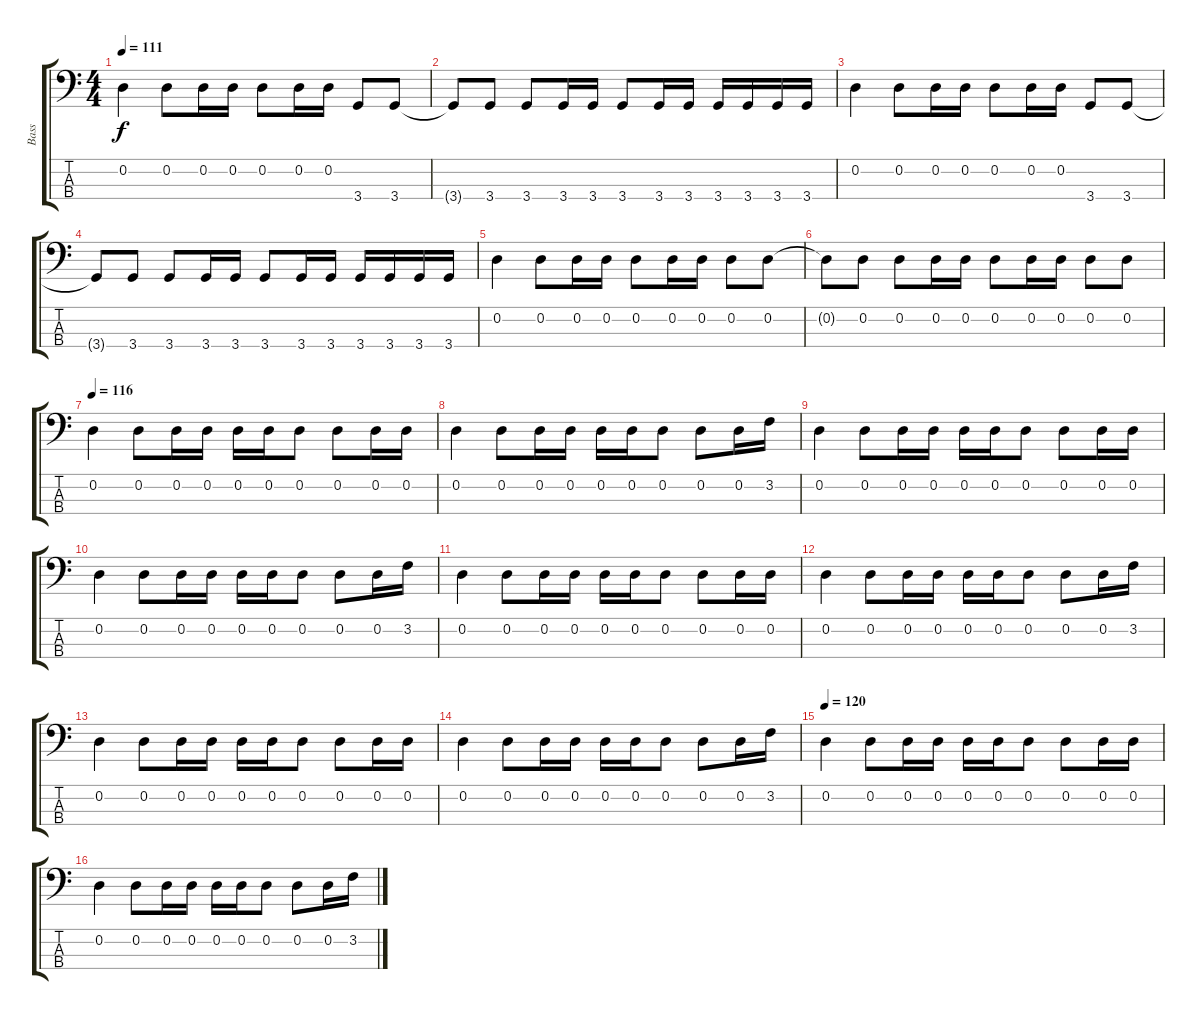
\track ("Bass" "Bass") {instrument electricbassfinger}
\staff {score tabs}
\tuning (G2 D2 A1 E1) {hide}
\ts (4 4)
\tempo 111
\clef f4
\ks c
0.2.4{dy f} 0.2.8 0.2.16 0.2.16 0.2.8 0.2.16 0.2.16 3.4.8 3.4.8 |
3.4{t}.8 3.4.8 3.4.8 3.4.16 3.4.16 3.4.8 3.4.16 3.4.16 3.4.16 3.4.16 3.4.16 3.4.16 |
0.2.4 0.2.8 0.2.16 0.2.16 0.2.8 0.2.16 0.2.16 3.4.8 3.4.8 |
3.4{t}.8 3.4.8 3.4.8 3.4.16 3.4.16 3.4.8 3.4.16 3.4.16 3.4.16 3.4.16 3.4.16 3.4.16 |
0.2.4 0.2.8 0.2.16 0.2.16 0.2.8 0.2.16 0.2.16 0.2.8 0.2.8 |
0.2{t}.8 0.2.8 0.2.8 0.2.16 0.2.16 0.2.8 0.2.16 0.2.16 0.2.8 0.2.8 |
\tempo 116
0.2.4 0.2.8 0.2.16 0.2.16 0.2.16 0.2.16 0.2.8 0.2.8 0.2.16 0.2.16 |
0.2.4 0.2.8 0.2.16 0.2.16 0.2.16 0.2.16 0.2.8 0.2.8 0.2.16 3.2.16 |
0.2.4 0.2.8 0.2.16 0.2.16 0.2.16 0.2.16 0.2.8 0.2.8 0.2.16 0.2.16 |
0.2.4 0.2.8 0.2.16 0.2.16 0.2.16 0.2.16 0.2.8 0.2.8 0.2.16 3.2.16 |
0.2.4 0.2.8 0.2.16 0.2.16 0.2.16 0.2.16 0.2.8 0.2.8 0.2.16 0.2.16 |
0.2.4 0.2.8 0.2.16 0.2.16 0.2.16 0.2.16 0.2.8 0.2.8 0.2.16 3.2.16 |
0.2.4 0.2.8 0.2.16 0.2.16 0.2.16 0.2.16 0.2.8 0.2.8 0.2.16 0.2.16 |
0.2.4 0.2.8 0.2.16 0.2.16 0.2.16 0.2.16 0.2.8 0.2.8 0.2.16 3.2.16 |
\tempo 120
0.2.4 0.2.8 0.2.16 0.2.16 0.2.16 0.2.16 0.2.8 0.2.8 0.2.16 0.2.16 |
0.2.4 0.2.8 0.2.16 0.2.16 0.2.16 0.2.16 0.2.8 0.2.8 0.2.16 3.2.16
